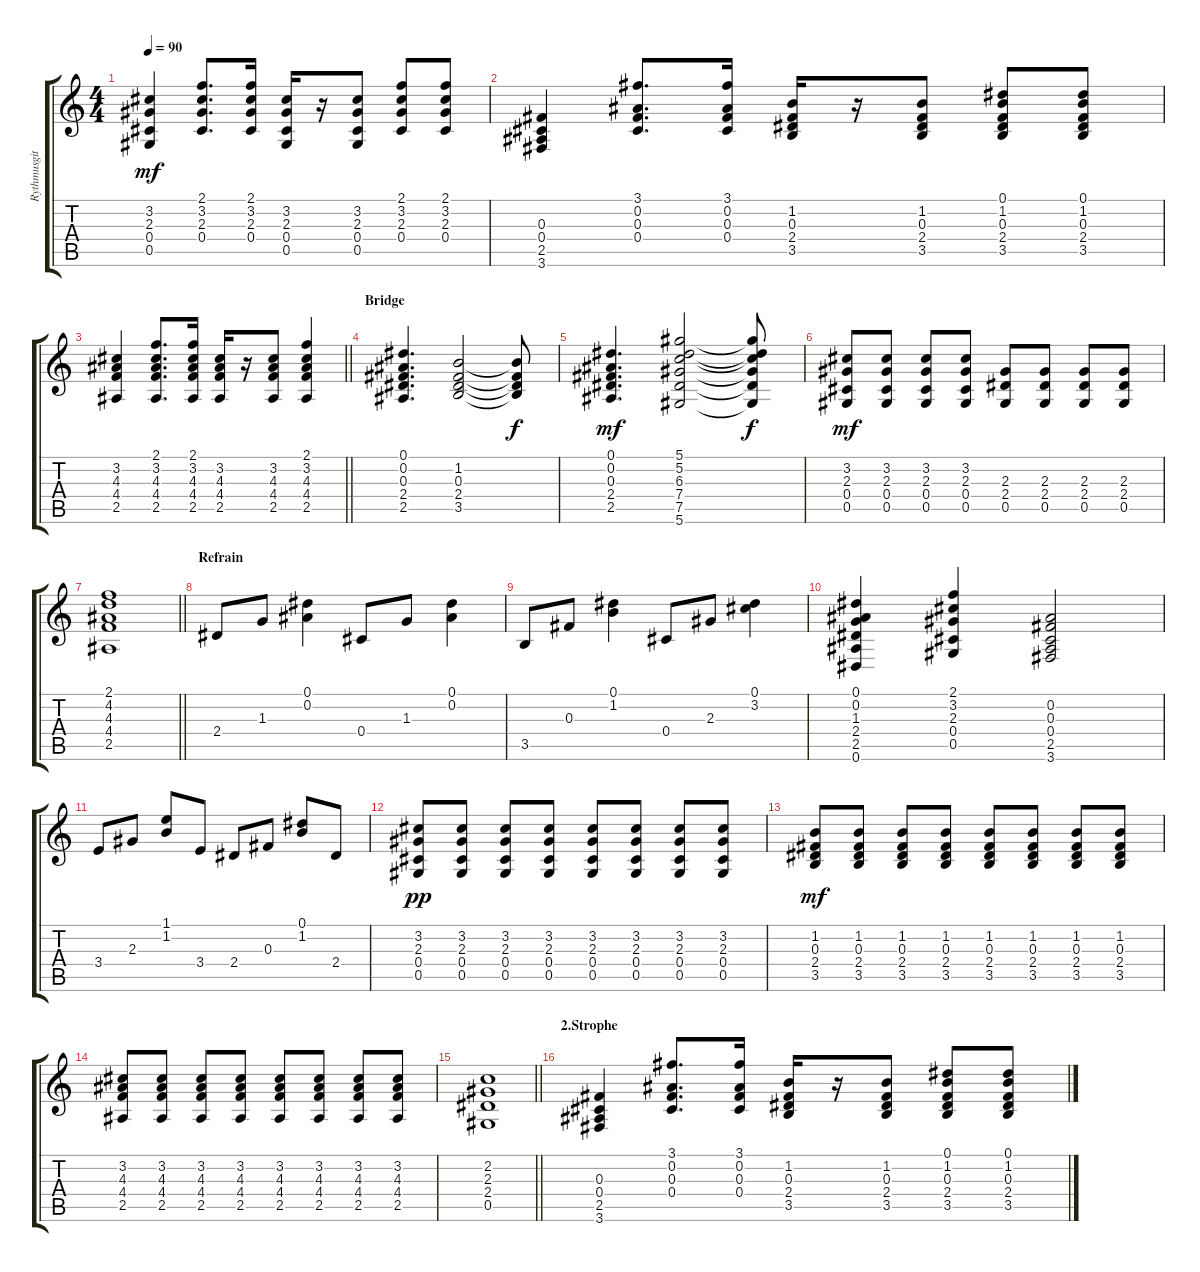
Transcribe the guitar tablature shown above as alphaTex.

\track ("Rythmusgitarre" "Rythmusgit") {instrument acousticguitarsteel}
\staff {score tabs}
\tuning (Eb4 Bb3 Gb3 Db3 Ab2 Eb2) {hide}
\ts (4 4)
\tempo 90
\clef g2
\ks c
(3.2 2.3 0.4 0.5).4{dy mf} (2.1 3.2 2.3 0.4).8{d} (2.1 3.2 2.3 0.4).16 (3.2 2.3 0.4 0.5).16 r.16 (3.2 2.3 0.4 0.5).8 (2.1 3.2 2.3 0.4).8 (2.1 3.2 2.3 0.4).8 |
(0.3 0.4 2.5 3.6).4 (3.1 0.2 0.3 0.4).8{d} (3.1 0.2 0.3 0.4).16 (1.2 0.3 2.4 3.5).16 r.16 (1.2 0.3 2.4 3.5).8 (0.1 1.2 0.3 2.4 3.5).8 (0.1 1.2 0.3 2.4 3.5).8 |
\barLineRight lightlight
(3.2 4.3 4.4 2.5).4 (2.1 3.2 4.3 4.4 2.5).8{d} (2.1 3.2 4.3 4.4 2.5).16 (3.2 4.3 4.4 2.5).16 r.16 (3.2 4.3 4.4 2.5).8 (2.1 3.2 4.3 4.4 2.5).4 |
\section ("" "Bridge")
(0.1 0.2 0.3 2.4 2.5).4{d} (1.2 0.3 2.4 3.5).2 (1.2{t} 0.3{t} 2.4{t} 3.5{t}).8{dy f} |
(0.1 0.2 0.3 2.4 2.5).4{d dy mf} (5.1 5.2 6.3 7.4 7.5 5.6).2 (5.1{t} 5.2{t} 6.3{t} 7.4{t} 7.5{t} 5.6{t}).8{dy f} |
(3.2 2.3 0.4 0.5).8{dy mf} (3.2 2.3 0.4 0.5).8 (3.2 2.3 0.4 0.5).8 (3.2 2.3 0.4 0.5).8 (2.3 2.4 0.5).8 (2.3 2.4 0.5).8 (2.3 2.4 0.5).8 (2.3 2.4 0.5).8 |
\barLineRight lightlight
(2.1 4.2 4.3 4.4 2.5).1 |
\section ("" "Refrain")
2.4.8 1.3.8 (0.1 0.2).4 0.4.8 1.3.8 (0.1 0.2).4 |
3.5.8 0.3.8 (0.1 1.2).4 0.4.8 2.3.8 (0.1 3.2).4 |
(0.1 0.2 1.3 2.4 2.5 0.6).4 (2.1 3.2 2.3 0.4 0.5).4 (0.2 0.3 0.4 2.5 3.6).2 |
3.4.8 2.3.8 (1.1 1.2).8 3.4.8 2.4.8 0.3.8 (0.1 1.2).8 2.4.8 |
(3.2 2.3 0.4 0.5).8{dy pp} (3.2 2.3 0.4 0.5).8 (3.2 2.3 0.4 0.5).8 (3.2 2.3 0.4 0.5).8 (3.2 2.3 0.4 0.5).8 (3.2 2.3 0.4 0.5).8 (3.2 2.3 0.4 0.5).8 (3.2 2.3 0.4 0.5).8 |
(1.2 0.3 2.4 3.5).8{dy mf} (1.2 0.3 2.4 3.5).8 (1.2 0.3 2.4 3.5).8 (1.2 0.3 2.4 3.5).8 (1.2 0.3 2.4 3.5).8 (1.2 0.3 2.4 3.5).8 (1.2 0.3 2.4 3.5).8 (1.2 0.3 2.4 3.5).8 |
(3.2 4.3 4.4 2.5).8 (3.2 4.3 4.4 2.5).8 (3.2 4.3 4.4 2.5).8 (3.2 4.3 4.4 2.5).8 (3.2 4.3 4.4 2.5).8 (3.2 4.3 4.4 2.5).8 (3.2 4.3 4.4 2.5).8 (3.2 4.3 4.4 2.5).8 |
\barLineRight lightlight
(2.2 2.3 2.4 0.5).1 |
\section ("" "2.Strophe")
(0.3 0.4 2.5 3.6).4 (3.1 0.2 0.3 0.4).8{d} (3.1 0.2 0.3 0.4).16 (1.2 0.3 2.4 3.5).16 r.16 (1.2 0.3 2.4 3.5).8 (0.1 1.2 0.3 2.4 3.5).8 (0.1 1.2 0.3 2.4 3.5).8
